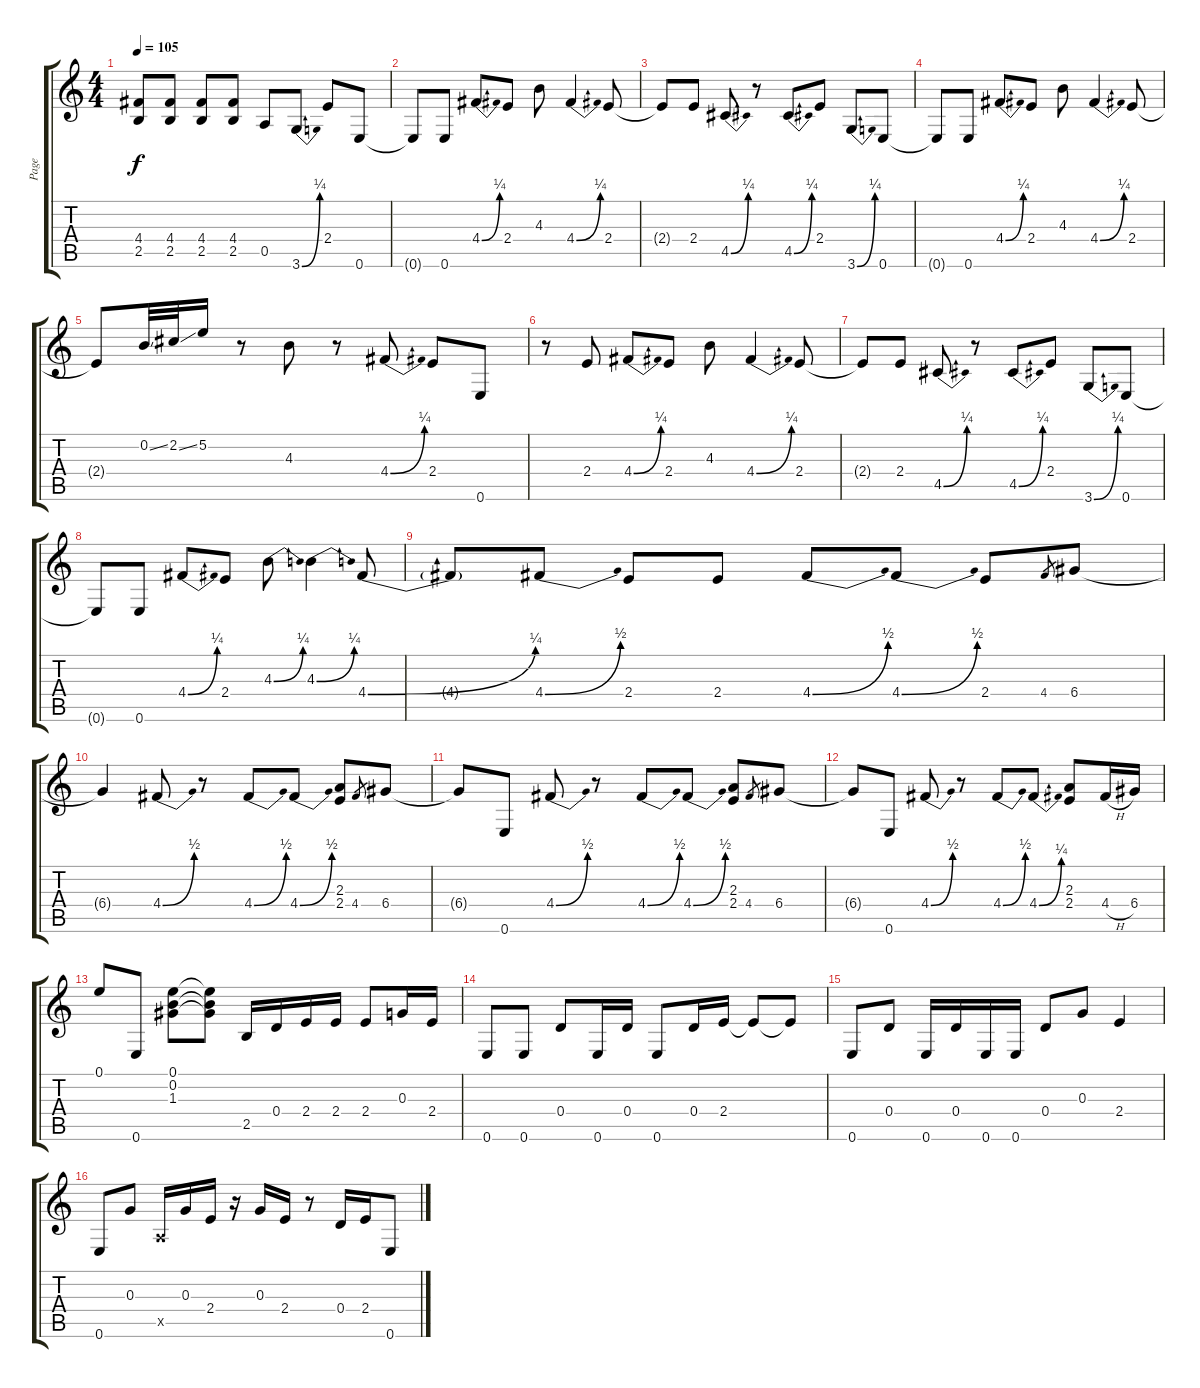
\track ("Page" "Page") {instrument distortionguitar}
\staff {score tabs}
\tuning (E4 B3 G3 D3 A2 E2) {hide}
\ts (4 4)
\tempo 105
\clef g2
\ks c
(4.4{t} 2.5{t}).8{dy f} (4.4 2.5).8 (4.4 2.5).8 (4.4 2.5).8 0.5.8 3.6{be (bend 0 0 60 1)}.8 2.4.8 0.6.8 |
0.6{t}.8{balance 8} 0.6.8 4.4{be (bend 0 0 60 1)}.8 2.4.8 4.3.8 4.4{be (bend 0 0 60 1)}.4 2.4.8 |
2.4{t}.8 2.4.8 4.5{be (bend 0 0 60 1)}.8 r.8 4.5{be (bend 0 0 60 1)}.8 2.4.8 3.6{be (bend 0 0 60 1)}.8 0.6.8 |
0.6{t}.8 0.6.8 4.4{be (bend 0 0 60 1)}.8 2.4.8 4.3.8 4.4{be (bend 0 0 60 1)}.4 2.4.8 |
2.4{t}.8 0.2{ss}.32 2.2{ss}.32 5.2.16 r.8 4.3.8 r.8 4.4{be (bend 0 0 60 1)}.8 2.4.8 0.6.8 |
r.8 2.4.8 4.4{be (bend 0 0 60 1)}.8 2.4.8 4.3.8 4.4{be (bend 0 0 60 1)}.4 2.4.8 |
2.4{t}.8 2.4.8 4.5{be (bend 0 0 60 1)}.8 r.8 4.5{be (bend 0 0 60 1)}.8 2.4.8 3.6{be (bend 0 0 60 1)}.8 0.6.8 |
0.6{t}.8 0.6.8 4.4{be (bend 0 0 60 1)}.8 2.4.8 4.3{be (bend 0 0 60 1)}.8 4.3{be (bend 0 0 60 1)}.4 4.4{be (bend 0 0 60 1)}.8 |
4.4{t}.8 4.4{be (bend 0 0 60 2)}.8 2.4.8 2.4.8 4.4{be (bend 0 0 60 2)}.8 4.4{be (bend 0 0 60 2)}.8 2.4.8 4.4.8{gr} 6.4.8 |
6.4{t}.4 4.4{be (bend 0 0 60 2)}.8 r.8 4.4{be (bend 0 0 60 2)}.8 4.4{be (bend 0 0 60 2)}.8 (2.3 2.4).8 4.4.8{gr} 6.4.8 |
6.4{t}.8 0.6.8 4.4{be (bend 0 0 60 2)}.8 r.8 4.4{be (bend 0 0 60 2)}.8 4.4{be (bend 0 0 60 2)}.8 (2.3 2.4).8 4.4.8{gr} 6.4.8 |
6.4{t}.8 0.6.8 4.4{be (bend 0 0 60 2)}.8 r.8 4.4{be (bend 0 0 60 2)}.8 4.4{be (bend 0 0 60 1)}.8 (2.3 2.4).8 4.4{h}.16 6.4.16 |
0.1.8 0.6.8 (0.1 0.2 1.3).8 (0.1{t} 0.2{t} 1.3{t}).8 2.5.16 0.4.16 2.4.16 2.4.16 2.4.8 0.3.16 2.4.16 |
0.6.8 0.6.8 0.4.8 0.6.16 0.4.16 0.6.8 0.4.16 2.4.16 2.4{t}.8 2.4{t}.8 |
0.6.8 0.4.8 0.6.16 0.4.16 0.6.16 0.6.16 0.4.8 0.3.8 2.4.4 |
0.6.8 0.3.8 0.5{x}.16 0.3.16 2.4.16 r.16 0.3.16 2.4.16 r.8 0.4.16 2.4.16 0.6.8
